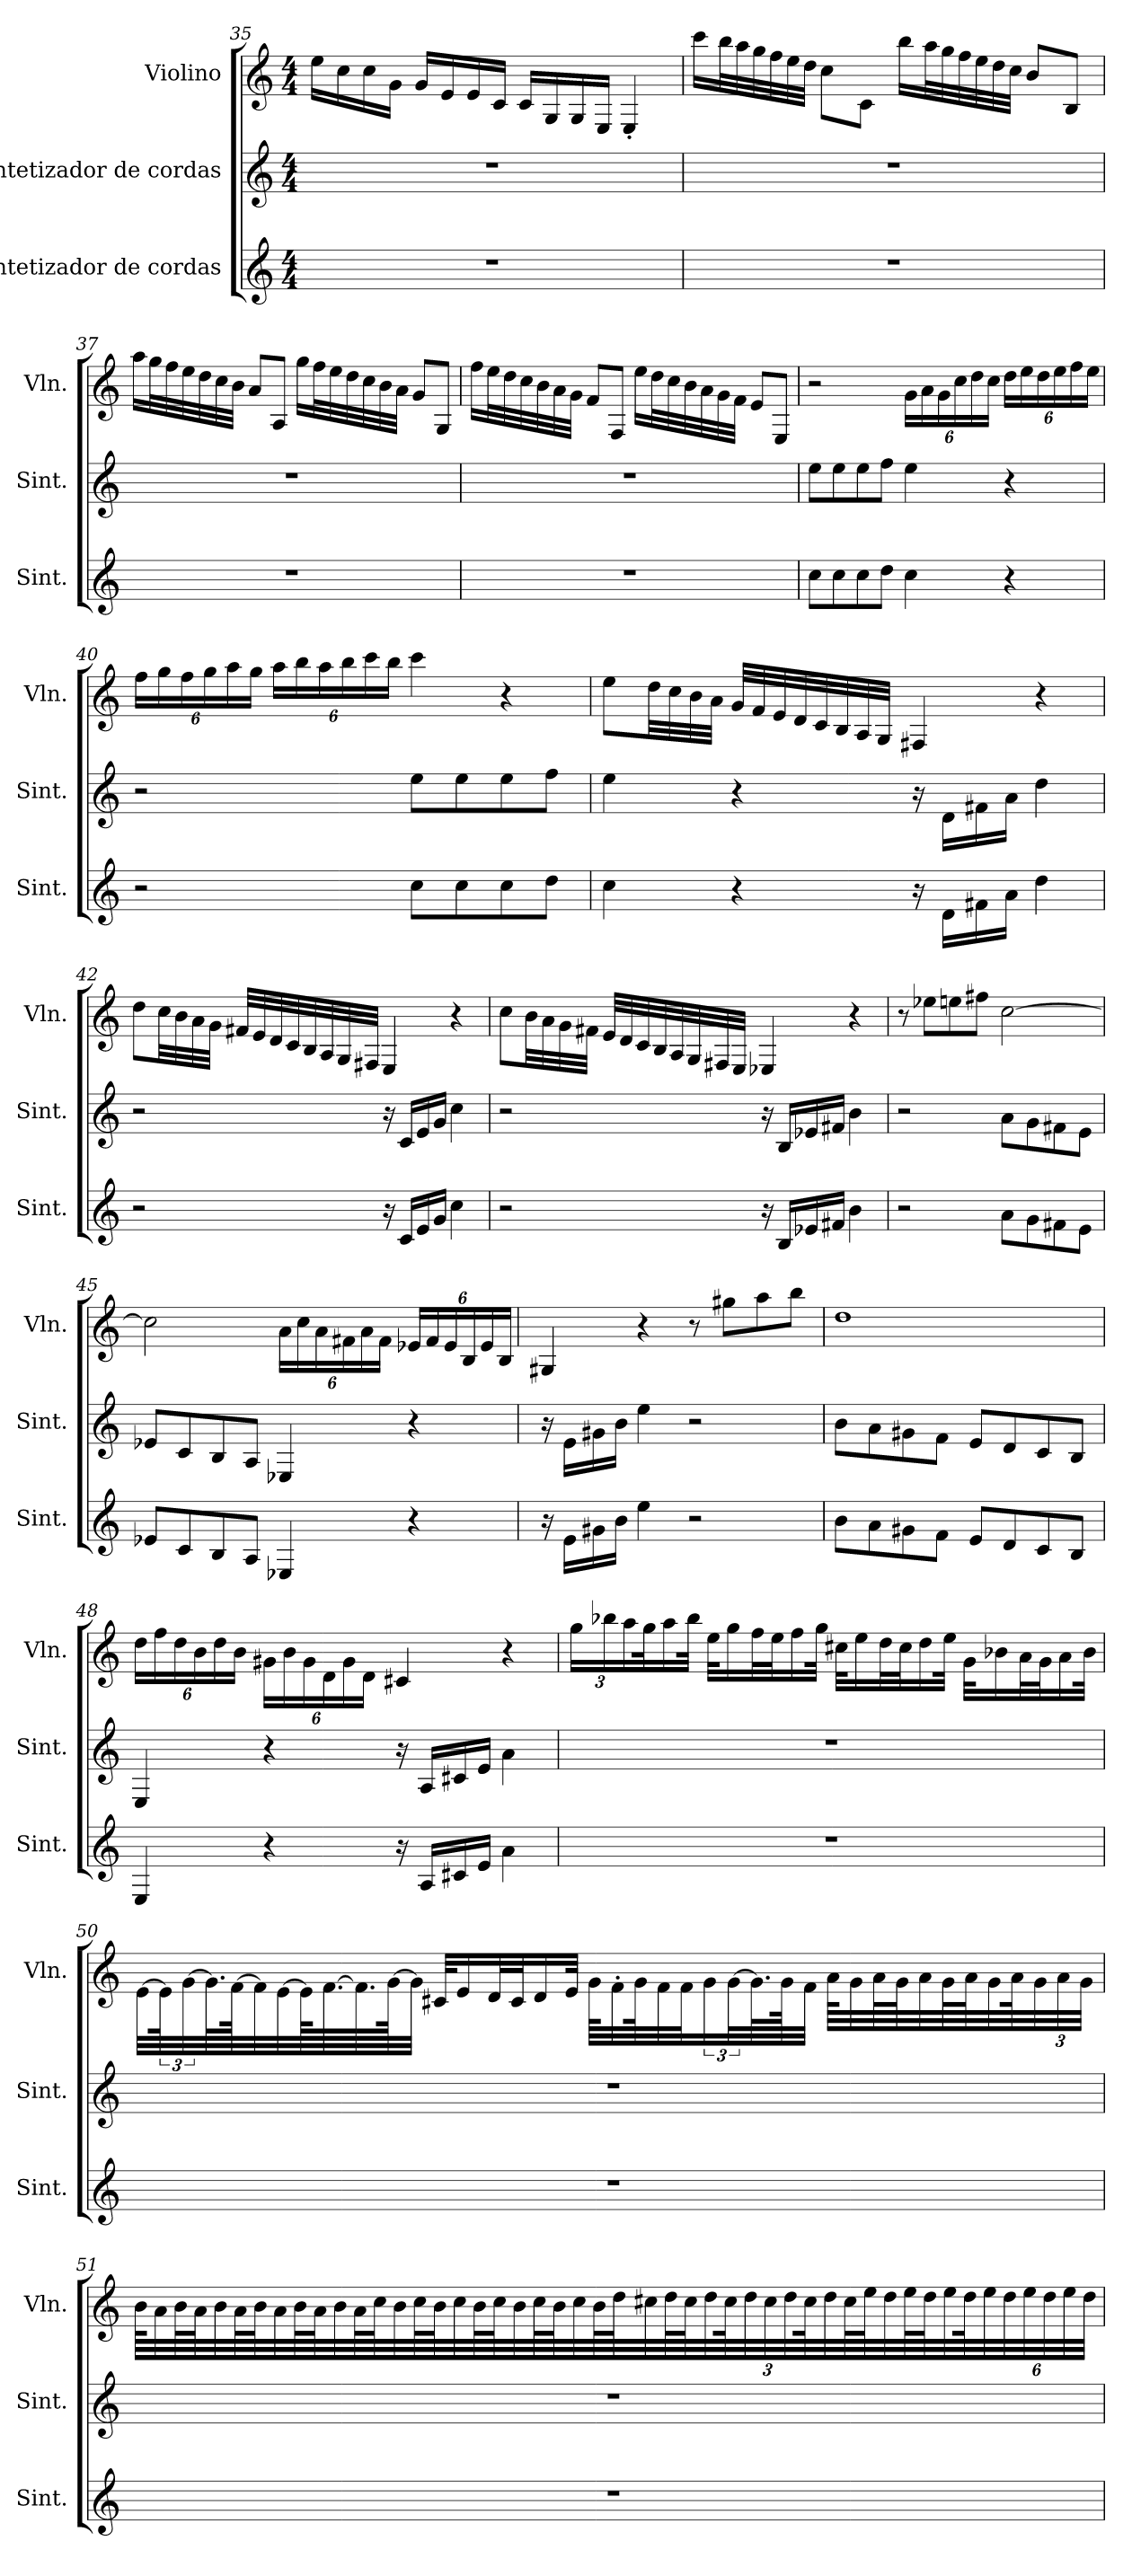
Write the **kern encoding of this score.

**kern	**kern	**kern
*part3	*part2	*part1
*staff3	*staff2	*staff1
*I"Sintetizador de cordas	*I"Sintetizador de cordas	*I"Violino
*I'Sint.	*I'Sint.	*I'Vln.
*clefG2	*clefG2	*clefG2
*k[]	*k[]	*k[]
*M4/4	*M4/4	*M4/4
=35	=35	=35
1r	1r	16ee\LL
.	.	16cc\
.	.	16cc\
.	.	16g\JJ
.	.	16g/LL
.	.	16e/
.	.	16e/
.	.	16c/JJ
.	.	16c/LL
.	.	16G/
.	.	16G/
.	.	16E/JJ
.	.	4E'/
!!LO:LB:g=z
=36	=36	=36
1r	1r	16ccc\LL
.	.	32bb\L
.	.	32aa\
.	.	32gg\
.	.	32ff\
.	.	32ee\
.	.	32dd\JJJ
.	.	8cc\L
.	.	8c\J
.	.	16bb\LL
.	.	32aa\L
.	.	32gg\
.	.	32ff\
.	.	32ee\
.	.	32dd\
.	.	32cc\JJJ
.	.	8b/L
.	.	8B/J
=37	=37	=37
1r	1r	16aa\LL
.	.	32gg\L
.	.	32ff\
.	.	32ee\
.	.	32dd\
.	.	32cc\
.	.	32b\JJJ
.	.	8a/L
.	.	8A/J
.	.	16gg\LL
.	.	32ff\L
.	.	32ee\
.	.	32dd\
.	.	32cc\
.	.	32b\
.	.	32a\JJJ
.	.	8g/L
.	.	8G/J
!!LO:LB:g=z
=38	=38	=38
1r	1r	16ff\LL
.	.	32ee\L
.	.	32dd\
.	.	32cc\
.	.	32b\
.	.	32a\
.	.	32g\JJJ
.	.	8f/L
.	.	8F/J
.	.	16ee\LL
.	.	32dd\L
.	.	32cc\
.	.	32b\
.	.	32a\
.	.	32g\
.	.	32f\JJJ
.	.	8e/L
.	.	8E/J
=39	=39	=39
*	*	*MM110
8cc\L	8ee\L	2r
8cc\	8ee\	.
8cc\	8ee\	.
8dd\J	8ff\J	.
*	*	*Xbrackettup
*	*	*MM100
4cc\	4ee\	24g\LL
.	.	24a\
.	.	24g\
.	.	24cc\
.	.	24dd\
.	.	24cc\JJ
4r	4r	24dd\LL
.	.	24ee\
.	.	24dd\
.	.	24ee\
.	.	24ff\
.	.	24ee\JJ
!!LO:LB:g=z
=40	=40	=40
2r	2r	24ff\LL
.	.	24gg\
.	.	24ff\
.	.	24gg\
.	.	24aa\
.	.	24gg\JJ
.	.	24aa\LL
.	.	24bb\
.	.	24aa\
.	.	24bb\
.	.	24ccc\
.	.	24bb\JJ
*	*	*MM110
8cc\L	8ee\L	4ccc\
8cc\	8ee\	.
8cc\	8ee\	4r
8dd\J	8ff\J	.
=41	=41	=41
*	*	*MM100
4cc\	4ee\	8ee\L
.	.	32dd\LL
.	.	32cc\
.	.	32b\
.	.	32a\JJJ
4r	4r	32g/LLL
.	.	32f/
.	.	32e/
.	.	32d/
.	.	32c/
.	.	32B/
.	.	32A/
.	.	32G/JJJ
16r	16r	4F#X/
16d\LL	16d\LL	.
16f#X\	16f#X\	.
16a\JJ	16a\JJ	.
4dd\	4dd\	4r
!!LO:LB:g=z
=42	=42	=42
2r	2r	8dd\L
.	.	32cc\LL
.	.	32b\
.	.	32a\
.	.	32g\JJJ
.	.	32f#X/LLL
.	.	32e/
.	.	32d/
.	.	32c/
.	.	32B/
.	.	32A/
.	.	32G/
.	.	32F#X/JJJ
16r	16r	4E/
16c/LL	16c/LL	.
16e/	16e/	.
16g/JJ	16g/JJ	.
4cc\	4cc\	4r
=43	=43	=43
2r	2r	8cc\L
.	.	32b\LL
.	.	32a\
.	.	32g\
.	.	32f#X\JJJ
.	.	32e/LLL
.	.	32d/
.	.	32c/
.	.	32B/
.	.	32A/
.	.	32G/
.	.	32F#X/
.	.	32E/JJJ
16r	16r	4E-X/
16B/LL	16B/LL	.
16e-X/	16e-X/	.
16f#X/JJ	16f#X/JJ	.
4b\	4b\	4r
!!LO:PB:g=z
=44	=44	=44
2r	2r	8r
.	.	8ee-X\L
.	.	8een\
.	.	8ff#X\J
8a\L	8a\L	[2cc\
8g\	8g\	.
8f#X\	8f#X\	.
8e\J	8e\J	.
=45	=45	=45
8e-X/L	8e-X/L	2cc\]
8c/	8c/	.
8B/	8B/	.
8A/J	8A/J	.
4E-X/	4E-X/	24a\LL
.	.	24cc\
.	.	24a\
.	.	24f#X\
.	.	24a\
.	.	24f#\JJ
4r	4r	24e-X/LL
.	.	24f#/
.	.	24e-/
.	.	24B/
.	.	24e-/
.	.	24B/JJ
=46	=46	=46
16r	16r	4G#X/
16e\LL	16e\LL	.
16g#X\	16g#X\	.
16b\JJ	16b\JJ	.
4ee\	4ee\	4r
2r	2r	8r
.	.	8gg#X\L
.	.	8aa\
.	.	8bb\J
!!LO:LB:g=z
=47	=47	=47
8b\L	8b\L	1dd
8a\	8a\	.
8g#X\	8g#X\	.
8f\J	8f\J	.
8e/L	8e/L	.
8d/	8d/	.
8c/	8c/	.
8B/J	8B/J	.
=48	=48	=48
4E/	4E/	24dd\LL
.	.	24ff\
.	.	24dd\
.	.	24b\
.	.	24dd\
.	.	24b\JJ
4r	4r	24g#X\LL
.	.	24b\
.	.	24g#\
.	.	24d\
.	.	24g#\
.	.	24d\JJ
16r	16r	4c#X/
16A/LL	16A/LL	.
16c#X/	16c#X/	.
16e/JJ	16e/JJ	.
4a\	4a\	4r
!!LO:LB:g=z
=49	=49	=49
1r	1r	24gg\LL
.	.	24bb-X\
.	.	24aa\
.	.	32gg\K
.	.	16aa\
.	.	32bb-\JJk
.	.	32ee\KLL
.	.	16gg\
.	.	32ff\L
.	.	32ee\J
.	.	16ff\
.	.	32gg\JJk
.	.	32cc#X\KLL
.	.	16ee\
.	.	32dd\L
.	.	32cc#\J
.	.	16dd\
.	.	32ee\JJk
.	.	32g\KLL
.	.	16b-X\
.	.	32a\L
.	.	32g\J
.	.	16a\
.	.	32b-\JJk
!!LO:LB:g=z
=50	=50	=50
1r	1r	[32e\LLL
*	*	*brackettup
.	.	96e\K]
.	.	[48g\
.	.	64.g\L]
.	.	[128f\JK
.	.	32f\]
.	.	[32e\
.	.	128e\KL]
.	.	[64.f\
.	.	64.f\]
.	.	[128g\JK
.	.	32g\JJJ]
.	.	32c#X/KLL
.	.	16e/
.	.	32d/L
.	.	32c#/J
.	.	16d/
.	.	32e/JJk
.	.	64g\KLLL
.	.	32f'\
.	.	64g\K
.	.	32f\
.	.	32f\J
.	.	24g\
.	.	[48g\L
.	.	64.g\L]
.	.	128g\JK
.	.	32f\JJJ
.	.	64a\KLLL
.	.	32g\
.	.	64a\L
.	.	64g\J
.	.	32a\
.	.	64g\L
.	.	64a\J
.	.	32g\
.	.	64a\K
*	*	*Xbrackettup
.	.	48g\
.	.	48a\
.	.	48g\JJJ
!!LO:PB:g=z
=51	=51	=51
1r	1r	64b\KLLL
.	.	32a\
.	.	64b\L
.	.	64a\J
.	.	32b\
.	.	64a\L
.	.	64b\J
.	.	32a\
.	.	64b\L
.	.	64a\J
.	.	32b\
.	.	64a\L
.	.	64cc\J
.	.	32b\
.	.	64cc\L
.	.	64b\J
.	.	32cc\
.	.	64b\L
.	.	64cc\J
.	.	32b\
.	.	64cc\L
.	.	64b\J
.	.	32cc\
.	.	64b\L
.	.	64dd\J
.	.	32cc#X\
.	.	64dd\L
.	.	64cc#\J
.	.	32dd\
.	.	64cc#\K
.	.	48dd\
.	.	48cc#\
.	.	48dd\
.	.	64cc#\K
.	.	32dd\
.	.	64cc#\L
.	.	64ee\J
.	.	32dd\
.	.	64ee\L
.	.	64dd\J
.	.	32ee\
.	.	64dd\K
.	.	48ee\
.	.	48dd\
.	.	48ee\
.	.	48dd\
.	.	48ee\
.	.	48dd\JJJ
=	=	=
*-	*-	*-
